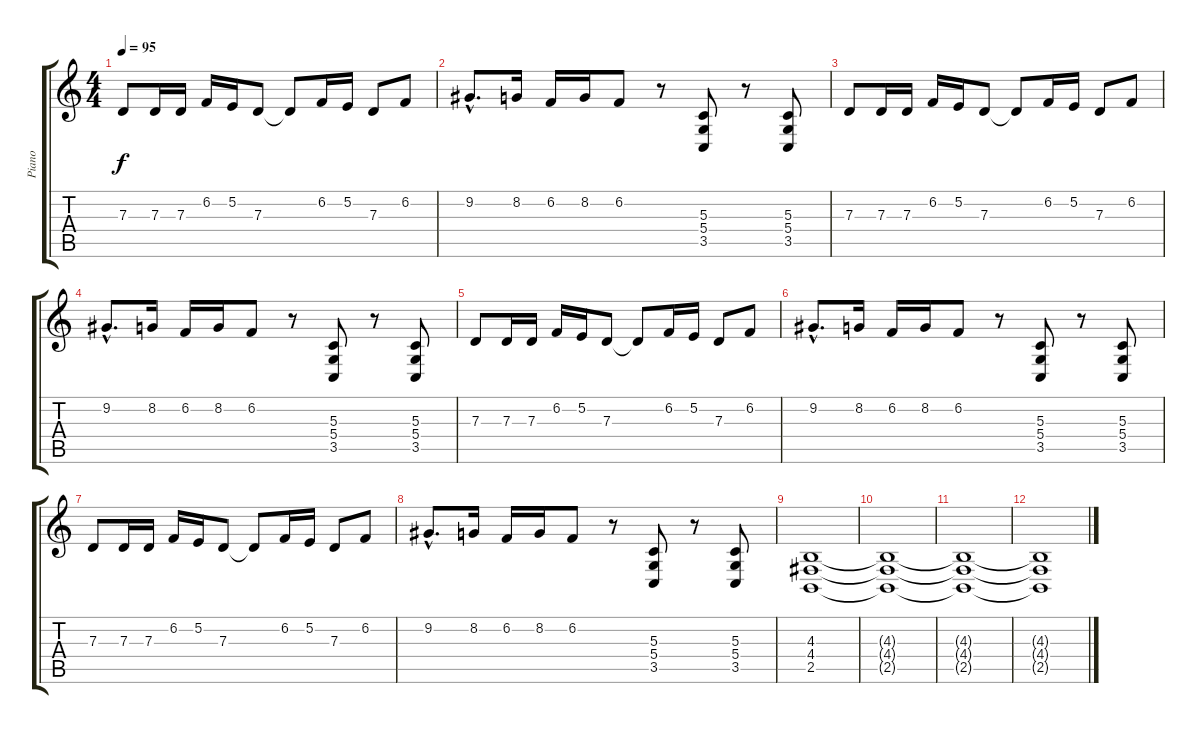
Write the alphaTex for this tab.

\track ("Piano" "Piano") {instrument electricgrandpiano}
\staff {score tabs}
\tuning (E4 B3 G3 D3 A2 E2) {hide}
\ts (4 4)
\tempo 95
\clef g2
\ks c
7.3.8{dy f} 7.3.16 7.3.16 6.2.16 5.2.16 7.3.8 7.3{t}.8 6.2.16 5.2.16 7.3.8 6.2.8 |
9.2{hac}.8{d} 8.2.16 6.2.16 8.2.16 6.2.8 r.8 (5.3 5.4 3.5).8 r.8 (5.3 5.4 3.5).8 |
7.3.8 7.3.16 7.3.16 6.2.16 5.2.16 7.3.8 7.3{t}.8 6.2.16 5.2.16 7.3.8 6.2.8 |
9.2{hac}.8{d} 8.2.16 6.2.16 8.2.16 6.2.8 r.8 (5.3 5.4 3.5).8 r.8 (5.3 5.4 3.5).8 |
7.3.8 7.3.16 7.3.16 6.2.16 5.2.16 7.3.8 7.3{t}.8 6.2.16 5.2.16 7.3.8 6.2.8 |
9.2{hac}.8{d} 8.2.16 6.2.16 8.2.16 6.2.8 r.8 (5.3 5.4 3.5).8 r.8 (5.3 5.4 3.5).8 |
7.3.8 7.3.16 7.3.16 6.2.16 5.2.16 7.3.8 7.3{t}.8 6.2.16 5.2.16 7.3.8 6.2.8 |
9.2{hac}.8{d} 8.2.16 6.2.16 8.2.16 6.2.8 r.8 (5.3 5.4 3.5).8 r.8 (5.3 5.4 3.5).8 |
(4.3 4.4 2.5).1 |
(4.3{t} 4.4{t} 2.5{t}).1 |
(4.3{t} 4.4{t} 2.5{t}).1 |
(4.3{t} 4.4{t} 2.5{t}).1
